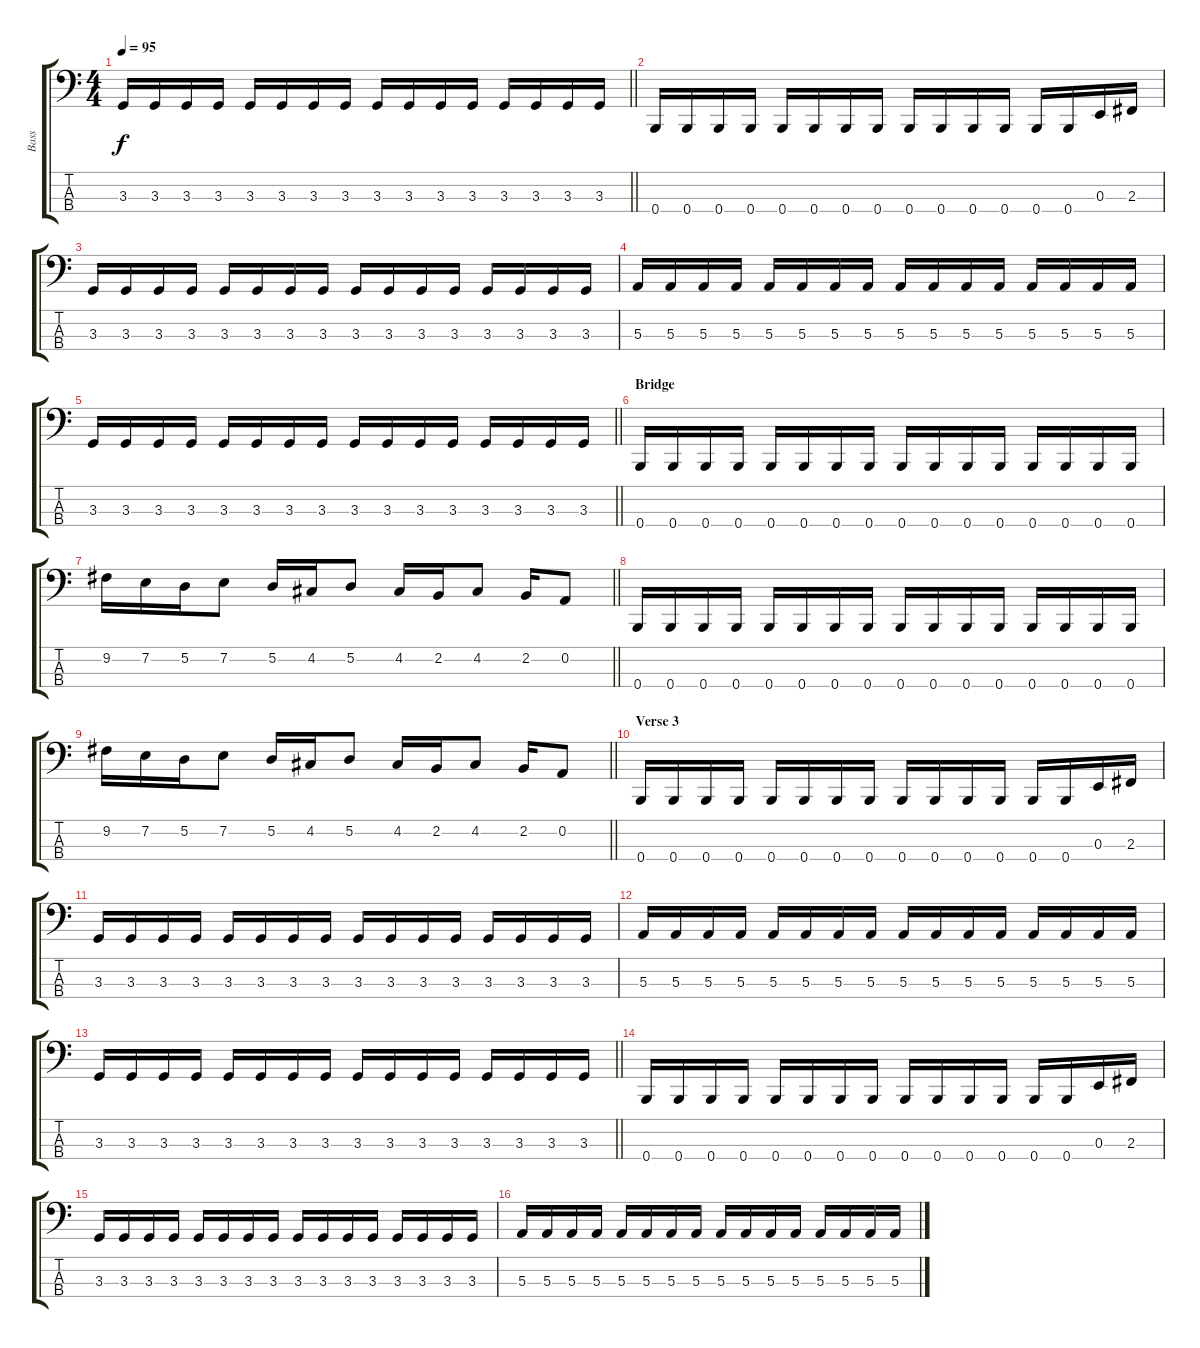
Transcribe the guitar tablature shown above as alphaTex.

\track ("Bass" "Bass") {instrument electricbassfinger}
\staff {score tabs}
\tuning (D2 A1 E1 B0) {hide}
\ts (4 4)
\tempo 95
\clef f4
\barLineRight lightlight
\ks c
3.3.16{dy f} 3.3.16 3.3.16 3.3.16 3.3.16 3.3.16 3.3.16 3.3.16 3.3.16 3.3.16 3.3.16 3.3.16 3.3.16 3.3.16 3.3.16 3.3.16 |
0.4.16 0.4.16 0.4.16 0.4.16 0.4.16 0.4.16 0.4.16 0.4.16 0.4.16 0.4.16 0.4.16 0.4.16 0.4.16 0.4.16 0.3.16 2.3.16 |
3.3.16 3.3.16 3.3.16 3.3.16 3.3.16 3.3.16 3.3.16 3.3.16 3.3.16 3.3.16 3.3.16 3.3.16 3.3.16 3.3.16 3.3.16 3.3.16 |
5.3.16 5.3.16 5.3.16 5.3.16 5.3.16 5.3.16 5.3.16 5.3.16 5.3.16 5.3.16 5.3.16 5.3.16 5.3.16 5.3.16 5.3.16 5.3.16 |
\barLineRight lightlight
3.3.16 3.3.16 3.3.16 3.3.16 3.3.16 3.3.16 3.3.16 3.3.16 3.3.16 3.3.16 3.3.16 3.3.16 3.3.16 3.3.16 3.3.16 3.3.16 |
\section ("" "Bridge")
0.4.16 0.4.16 0.4.16 0.4.16 0.4.16 0.4.16 0.4.16 0.4.16 0.4.16 0.4.16 0.4.16 0.4.16 0.4.16 0.4.16 0.4.16 0.4.16 |
\barLineRight lightlight
9.2.16 7.2.16 5.2.16 7.2.8 5.2.16 4.2.16 5.2.8 4.2.16 2.2.16 4.2.8 2.2.16 0.2.8 |
0.4.16 0.4.16 0.4.16 0.4.16 0.4.16 0.4.16 0.4.16 0.4.16 0.4.16 0.4.16 0.4.16 0.4.16 0.4.16 0.4.16 0.4.16 0.4.16 |
\barLineRight lightlight
9.2.16 7.2.16 5.2.16 7.2.8 5.2.16 4.2.16 5.2.8 4.2.16 2.2.16 4.2.8 2.2.16 0.2.8 |
\section ("" "Verse 3")
0.4.16 0.4.16 0.4.16 0.4.16 0.4.16 0.4.16 0.4.16 0.4.16 0.4.16 0.4.16 0.4.16 0.4.16 0.4.16 0.4.16 0.3.16 2.3.16 |
3.3.16 3.3.16 3.3.16 3.3.16 3.3.16 3.3.16 3.3.16 3.3.16 3.3.16 3.3.16 3.3.16 3.3.16 3.3.16 3.3.16 3.3.16 3.3.16 |
5.3.16 5.3.16 5.3.16 5.3.16 5.3.16 5.3.16 5.3.16 5.3.16 5.3.16 5.3.16 5.3.16 5.3.16 5.3.16 5.3.16 5.3.16 5.3.16 |
\barLineRight lightlight
3.3.16 3.3.16 3.3.16 3.3.16 3.3.16 3.3.16 3.3.16 3.3.16 3.3.16 3.3.16 3.3.16 3.3.16 3.3.16 3.3.16 3.3.16 3.3.16 |
0.4.16 0.4.16 0.4.16 0.4.16 0.4.16 0.4.16 0.4.16 0.4.16 0.4.16 0.4.16 0.4.16 0.4.16 0.4.16 0.4.16 0.3.16 2.3.16 |
3.3.16 3.3.16 3.3.16 3.3.16 3.3.16 3.3.16 3.3.16 3.3.16 3.3.16 3.3.16 3.3.16 3.3.16 3.3.16 3.3.16 3.3.16 3.3.16 |
5.3.16 5.3.16 5.3.16 5.3.16 5.3.16 5.3.16 5.3.16 5.3.16 5.3.16 5.3.16 5.3.16 5.3.16 5.3.16 5.3.16 5.3.16 5.3.16
